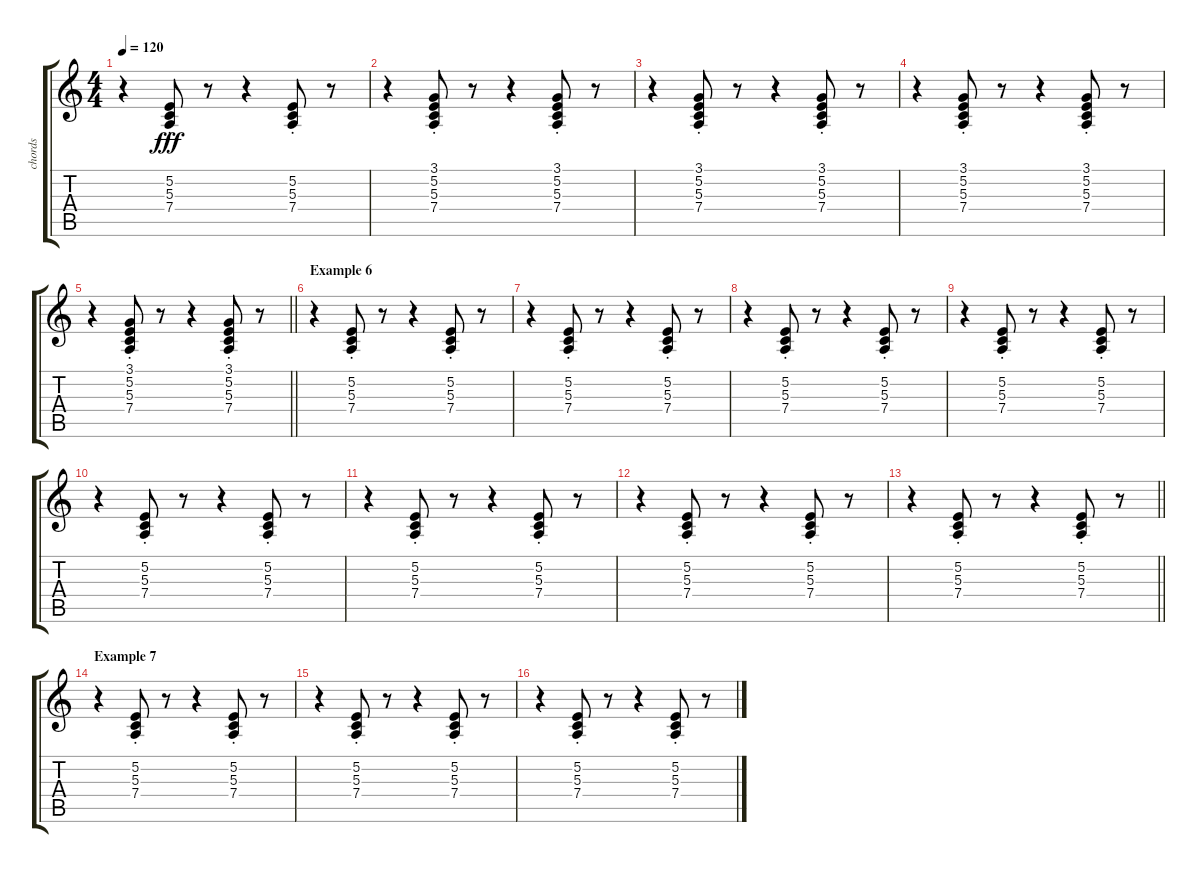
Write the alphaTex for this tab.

\track ("chords" "chords") {instrument lead6voice}
\staff {score tabs}
\tuning (E4 B3 G3 D3 A2 E2) {hide}
\ts (4 4)
\tempo 120
\clef g2
\ks c
r.4{dy fff} (5.2 5.3{st} 7.4{st}).8 r.8 r.4 (5.2{st} 5.3{st} 7.4{st}).8 r.8 |
r.4 (3.1 5.2 5.3{st} 7.4{st}).8 r.8 r.4 (3.1 5.2{st} 5.3{st} 7.4{st}).8 r.8 |
r.4 (3.1 5.2 5.3{st} 7.4{st}).8 r.8 r.4 (3.1 5.2{st} 5.3{st} 7.4{st}).8 r.8 |
r.4 (3.1 5.2 5.3{st} 7.4{st}).8 r.8 r.4 (3.1 5.2{st} 5.3{st} 7.4{st}).8 r.8 |
\barLineRight lightlight
r.4 (3.1 5.2 5.3{st} 7.4{st}).8 r.8 r.4 (3.1 5.2{st} 5.3{st} 7.4{st}).8 r.8 |
\section ("" "Example 6")
r.4 (5.2 5.3{st} 7.4{st}).8 r.8 r.4 (5.2{st} 5.3{st} 7.4{st}).8 r.8 |
r.4 (5.2 5.3{st} 7.4{st}).8 r.8 r.4 (5.2{st} 5.3{st} 7.4{st}).8 r.8 |
r.4 (5.2 5.3{st} 7.4{st}).8 r.8 r.4 (5.2{st} 5.3{st} 7.4{st}).8 r.8 |
r.4 (5.2 5.3{st} 7.4{st}).8 r.8 r.4 (5.2{st} 5.3{st} 7.4{st}).8 r.8 |
r.4 (5.2 5.3{st} 7.4{st}).8 r.8 r.4 (5.2{st} 5.3{st} 7.4{st}).8 r.8 |
r.4 (5.2 5.3{st} 7.4{st}).8 r.8 r.4 (5.2{st} 5.3{st} 7.4{st}).8 r.8 |
r.4 (5.2 5.3{st} 7.4{st}).8 r.8 r.4 (5.2{st} 5.3{st} 7.4{st}).8 r.8 |
\barLineRight lightlight
r.4 (5.2 5.3{st} 7.4{st}).8 r.8 r.4 (5.2{st} 5.3{st} 7.4{st}).8 r.8 |
\section ("" "Example 7")
r.4 (5.2 5.3{st} 7.4{st}).8 r.8 r.4 (5.2{st} 5.3{st} 7.4{st}).8 r.8 |
r.4 (5.2 5.3{st} 7.4{st}).8 r.8 r.4 (5.2{st} 5.3{st} 7.4{st}).8 r.8 |
r.4 (5.2 5.3{st} 7.4{st}).8 r.8 r.4 (5.2{st} 5.3{st} 7.4{st}).8 r.8
